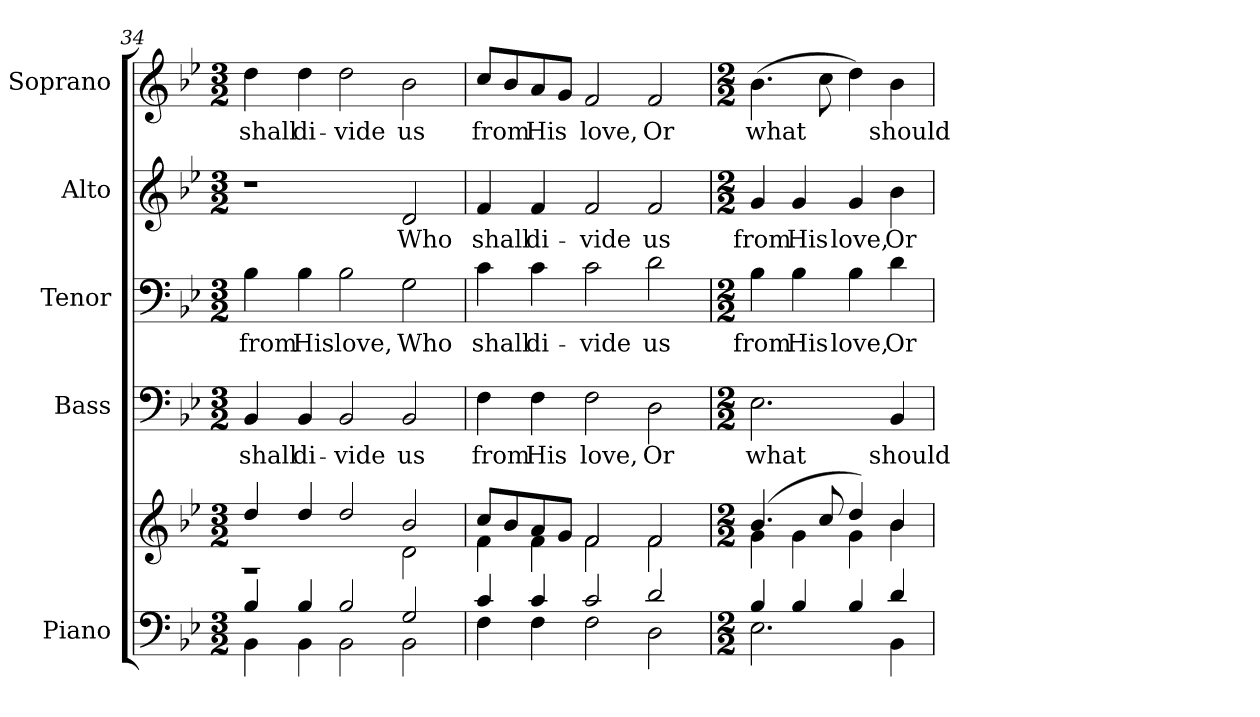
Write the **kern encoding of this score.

**kern	**kern	**kern	**text	**kern	**text	**kern	**text	**kern	**text
*part5	*part5	*part4	*part4	*part3	*part3	*part2	*part2	*part1	*part1
*staff6	*staff5	*staff4	*staff4	*staff3	*staff3	*staff2	*staff2	*staff1	*staff1
*I"Piano	*	*I"Bass	*	*I"Tenor	*	*I"Alto	*	*I"Soprano	*
*I'Pno.	*	*I'B.	*	*I'T.	*	*I'A.	*	*I'S.	*
!!LO:PB:g=z
*clefF4	*clefG2	*clefF4	*	*clefF4	*	*clefG2	*	*clefG2	*
*k[b-e-]	*k[b-e-]	*k[b-e-]	*	*k[b-e-]	*	*k[b-e-]	*	*k[b-e-]	*
*g:	*g:	*g:	*	*g:	*	*g:	*	*g:	*
*M3/2	*M3/2	*M3/2	*	*M3/2	*	*M3/2	*	*M3/2	*
=34	=34	=34	=34	=34	=34	=34	=34	=34	=34
*^	*^	*	*	*	*	*	*	*	*
!	!	!	!	!	!LO:LY:b:color=#000000	!	!	!	!	!	!
!	!	!	!	!	!	!	!LO:LY:b:color=#000000	!	!	!	!
!	!	!	!	!	!	!	!	!	!	!	!LO:LY:b:color=#000000
4B-i/	4BB-i\	4ddi/	1r	4BB-i/	shall	4B-i\	from	1r	.	4ddi\	shall
!	!	!	!	!	!LO:LY:b:color=#000000	!	!	!	!	!	!
!	!	!	!	!	!	!	!LO:LY:b:color=#000000	!	!	!	!
!	!	!	!	!	!	!	!	!	!	!	!LO:LY:b:color=#000000
4B-i/	4BB-i\	4ddi/	.	4BB-i/	di-	4B-i\	His	.	.	4ddi\	di-
!	!	!	!	!	!LO:LY:b:color=#000000	!	!	!	!	!	!
!	!	!	!	!	!	!	!LO:LY:b:color=#000000	!	!	!	!
!	!	!	!	!	!	!	!	!	!	!	!LO:LY:b:color=#000000
2B-i/	2BB-i\	2ddi/	.	2BB-i/	-vide	2B-i\	love,	.	.	2ddi\	-vide
!	!	!	!	!	!LO:LY:b:color=#000000	!	!	!	!	!	!
!	!	!	!	!	!	!	!LO:LY:b:color=#000000	!	!	!	!
!	!	!	!	!	!	!	!	!	!LO:LY:b:color=#000000	!	!
!	!	!	!	!	!	!	!	!	!	!	!LO:LY:b:color=#000000
2Gi/	2BB-i\	2b-i/	2di\	2BB-i/	us	2Gi\	Who	2di/	Who	2b-i\	us
=35	=35	=35	=35	=35	=35	=35	=35	=35	=35	=35	=35
!	!	!	!	!	!LO:LY:b:color=#000000	!	!	!	!	!	!
!	!	!	!	!	!	!	!LO:LY:b:color=#000000	!	!	!	!
!	!	!	!	!	!	!	!	!	!LO:LY:b:color=#000000	!	!
!	!	!	!	!	!	!	!	!	!	!	!LO:LY:b:color=#000000
4ci/	4Fi\	8cci/L	4fi\	4Fi\	from	4ci\	shall	4fi/	shall	8cci/L	from
.	.	8b-i/	.	.	.	.	.	.	.	8b-i/	.
!	!	!	!	!	!LO:LY:b:color=#000000	!	!	!	!	!	!
!	!	!	!	!	!	!	!LO:LY:b:color=#000000	!	!	!	!
!	!	!	!	!	!	!	!	!	!LO:LY:b:color=#000000	!	!
!	!	!	!	!	!	!	!	!	!	!	!LO:LY:b:color=#000000
4ci/	4Fi\	8ai/	4fi\	4Fi\	His	4ci\	di-	4fi/	di-	8ai/	His
.	.	8gi/J	.	.	.	.	.	.	.	8gi/J	.
!	!	!	!	!	!LO:LY:b:color=#000000	!	!	!	!	!	!
!	!	!	!	!	!	!	!LO:LY:b:color=#000000	!	!	!	!
!	!	!	!	!	!	!	!	!	!LO:LY:b:color=#000000	!	!
!	!	!	!	!	!	!	!	!	!	!	!LO:LY:b:color=#000000
2ci/	2Fi\	2fi/	2fi\	2Fi\	love,	2ci\	-vide	2fi/	-vide	2fi/	love,
!	!	!	!	!	!LO:LY:b:color=#000000	!	!	!	!	!	!
!	!	!	!	!	!	!	!LO:LY:b:color=#000000	!	!	!	!
!	!	!	!	!	!	!	!	!	!LO:LY:b:color=#000000	!	!
!	!	!	!	!	!	!	!	!	!	!	!LO:LY:b:color=#000000
2di/	2Di\	2fi/	2fi\	2Di\	Or	2di\	us	2fi/	us	2fi/	Or
=36	=36	=36	=36	=36	=36	=36	=36	=36	=36	=36	=36
*M2/2	*	*M2/2	*	*M2/2	*	*M2/2	*	*M2/2	*	*M2/2	*
!	!	!	!	!	!LO:LY:b:color=#000000	!	!	!	!	!	!
!	!	!	!	!	!	!	!LO:LY:b:color=#000000	!	!	!	!
!	!	!	!	!	!	!	!	!	!LO:LY:b:color=#000000	!	!
!	!	!	!	!	!	!	!	!	!	!	!LO:LY:b:color=#000000
4B-i/	2.E-i\	(4.b-i/	4gi\	2.E-i\	what	4B-i\	from	4gi/	from	(4.b-i\	what
!	!	!	!	!	!	!	!LO:LY:b:color=#000000	!	!	!	!
!	!	!	!	!	!	!	!	!	!LO:LY:b:color=#000000	!	!
4B-i/	.	.	4gi\	.	.	4B-i\	His	4gi/	His	.	.
.	.	8cci/	.	.	.	.	.	.	.	8cci\	.
!	!	!	!	!	!	!	!LO:LY:b:color=#000000	!	!	!	!
!	!	!	!	!	!	!	!	!	!LO:LY:b:color=#000000	!	!
4B-i/	.	4ddi/)	4gi\	.	.	4B-i\	love,	4gi/	love,	4ddi\)	.
!	!	!	!	!	!LO:LY:b:color=#000000	!	!	!	!	!	!
!	!	!	!	!	!	!	!LO:LY:b:color=#000000	!	!	!	!
!	!	!	!	!	!	!	!	!	!LO:LY:b:color=#000000	!	!
!	!	!	!	!	!	!	!	!	!	!	!LO:LY:b:color=#000000
4di/	4BB-i\	4b-i/	4b-i\	4BB-i/	should	4di\	Or	4b-i\	Or	4b-i\	should
*v	*v	*	*	*	*	*	*	*	*	*	*
*	*v	*v	*	*	*	*	*	*	*	*
=	=	=	=	=	=	=	=	=	=
*-	*-	*-	*-	*-	*-	*-	*-	*-	*-
